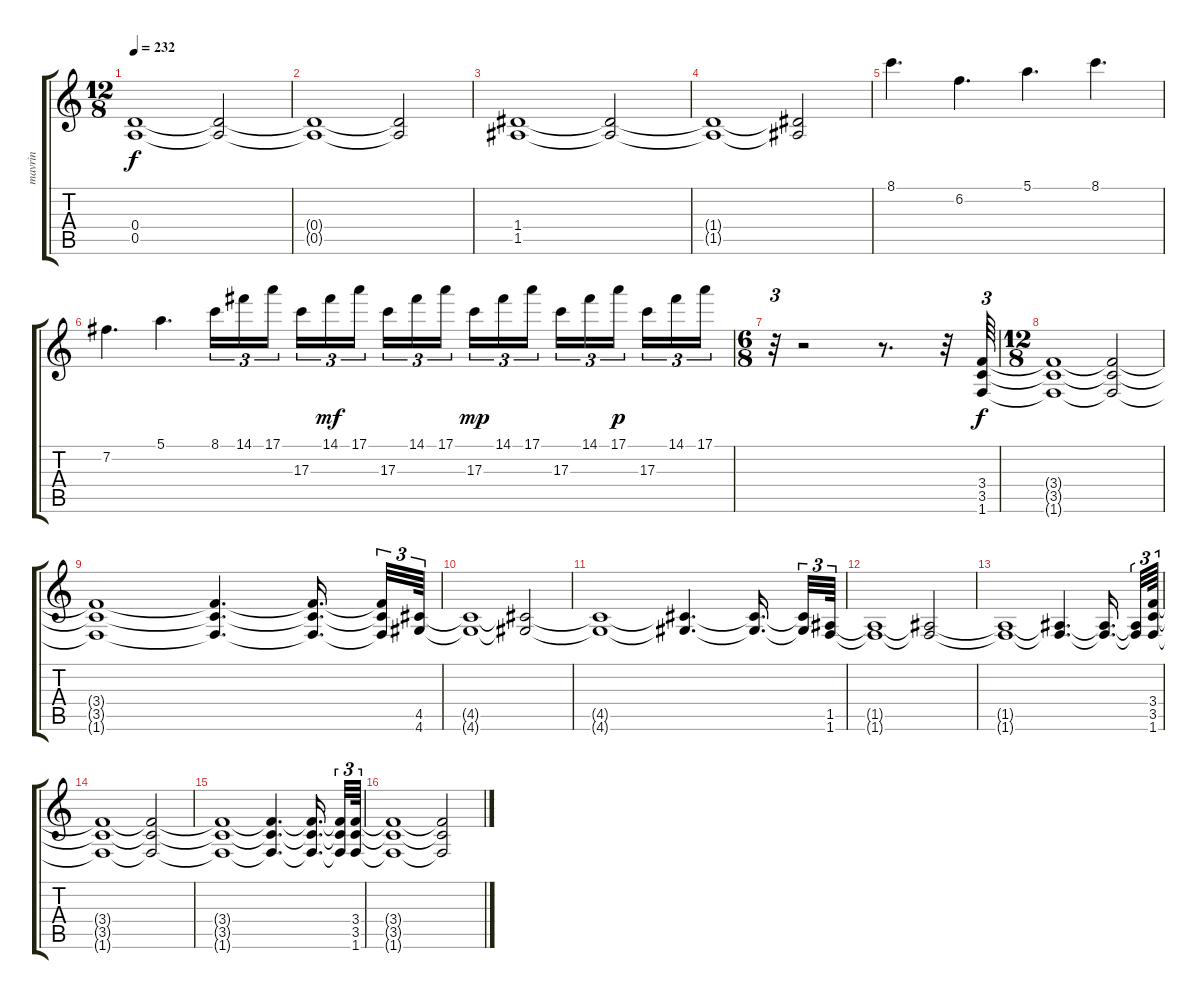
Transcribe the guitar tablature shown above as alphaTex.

\track ("mavrin" "mavrin") {instrument overdrivenguitar}
\staff {score tabs}
\tuning (E4 B3 G3 D3 A2 E2) {hide}
\ts (12 8)
\tempo 232
\clef g2
\ks c
(0.4 0.5).1{dy f} (0.4{t} 0.5{t}).2 |
(0.4{t} 0.5{t}).1 (0.4{t} 0.5{t}).2 |
(1.4 1.5).1 (1.4{t} 1.5{t}).2 |
(1.4{t} 1.5{t}).1 (1.4{t} 1.5{t}).2 |
8.1.4{d} 6.2.4{d} 5.1.4{d} 8.1.4{d} |
7.2.4{d} 5.1.4{d} 8.1.16{tu (3 2)} 14.1.16{tu (3 2)} 17.1.16{tu (3 2) beam splitsecondary} 17.3.16{tu (3 2)} 14.1.16{tu (3 2) dy mf} 17.1.16{tu (3 2) beam splitsecondary} 17.3.16{tu (3 2)} 14.1.16{tu (3 2)} 17.1.16{tu (3 2)} 17.3.16{tu (3 2) dy mp} 14.1.16{tu (3 2)} 17.1.16{tu (3 2) beam splitsecondary} 17.3.16{tu (3 2)} 14.1.16{tu (3 2)} 17.1.16{tu (3 2) dy p beam splitsecondary} 17.3.16{tu (3 2)} 14.1.16{tu (3 2)} 17.1.16{tu (3 2)} |
\ts (6 8)
r.32{tu (3 2)} r.2 r.8{d} r.32 (3.4 3.5 1.6).64{tu (3 2) dy f} |
\ts (12 8)
(3.4{t} 3.5{t} 1.6{t}).1 (3.4{t} 3.5{t} 1.6{t}).2 |
(3.4{t} 3.5{t} 1.6{t}).1 (3.4{t} 3.5{t} 1.6{t}).4{d} (3.4{t} 3.5{t} 1.6{t}).16{d beam splitsecondary} (3.4{t} 3.5{t} 1.6{t}).32{tu (3 2)} (4.5 4.6).64{tu (3 2)} |
(4.5{t} 4.6{t}).1 (4.5{t} 4.6{t}).2 |
(4.5{t} 4.6{t}).1 (4.5{t} 4.6{t}).4{d} (4.5{t} 4.6{t}).16{d beam splitsecondary} (4.5{t} 4.6{t}).32{tu (3 2)} (1.5 1.6).64{tu (3 2)} |
(1.5{t} 1.6{t}).1 (1.5{t} 1.6{t}).2 |
(1.5{t} 1.6{t}).1 (1.5{t} 1.6{t}).4{d} (1.5{t} 1.6{t}).16{d beam splitsecondary} (1.5{t} 1.6{t}).32{tu (3 2)} (3.4 3.5 1.6).64{tu (3 2)} |
(3.4{t} 3.5{t} 1.6{t}).1 (3.4{t} 3.5{t} 1.6{t}).2 |
(3.4{t} 3.5{t} 1.6{t}).1 (3.4{t} 3.5{t} 1.6{t}).4{d} (3.4{t} 3.5{t} 1.6{t}).16{d beam splitsecondary} (3.4{t} 3.5{t} 1.6{t}).32{tu (3 2)} (3.4 3.5 1.6).64{tu (3 2)} |
(3.4{t} 3.5{t} 1.6{t}).1 (3.4{t} 3.5{t} 1.6{t}).2
